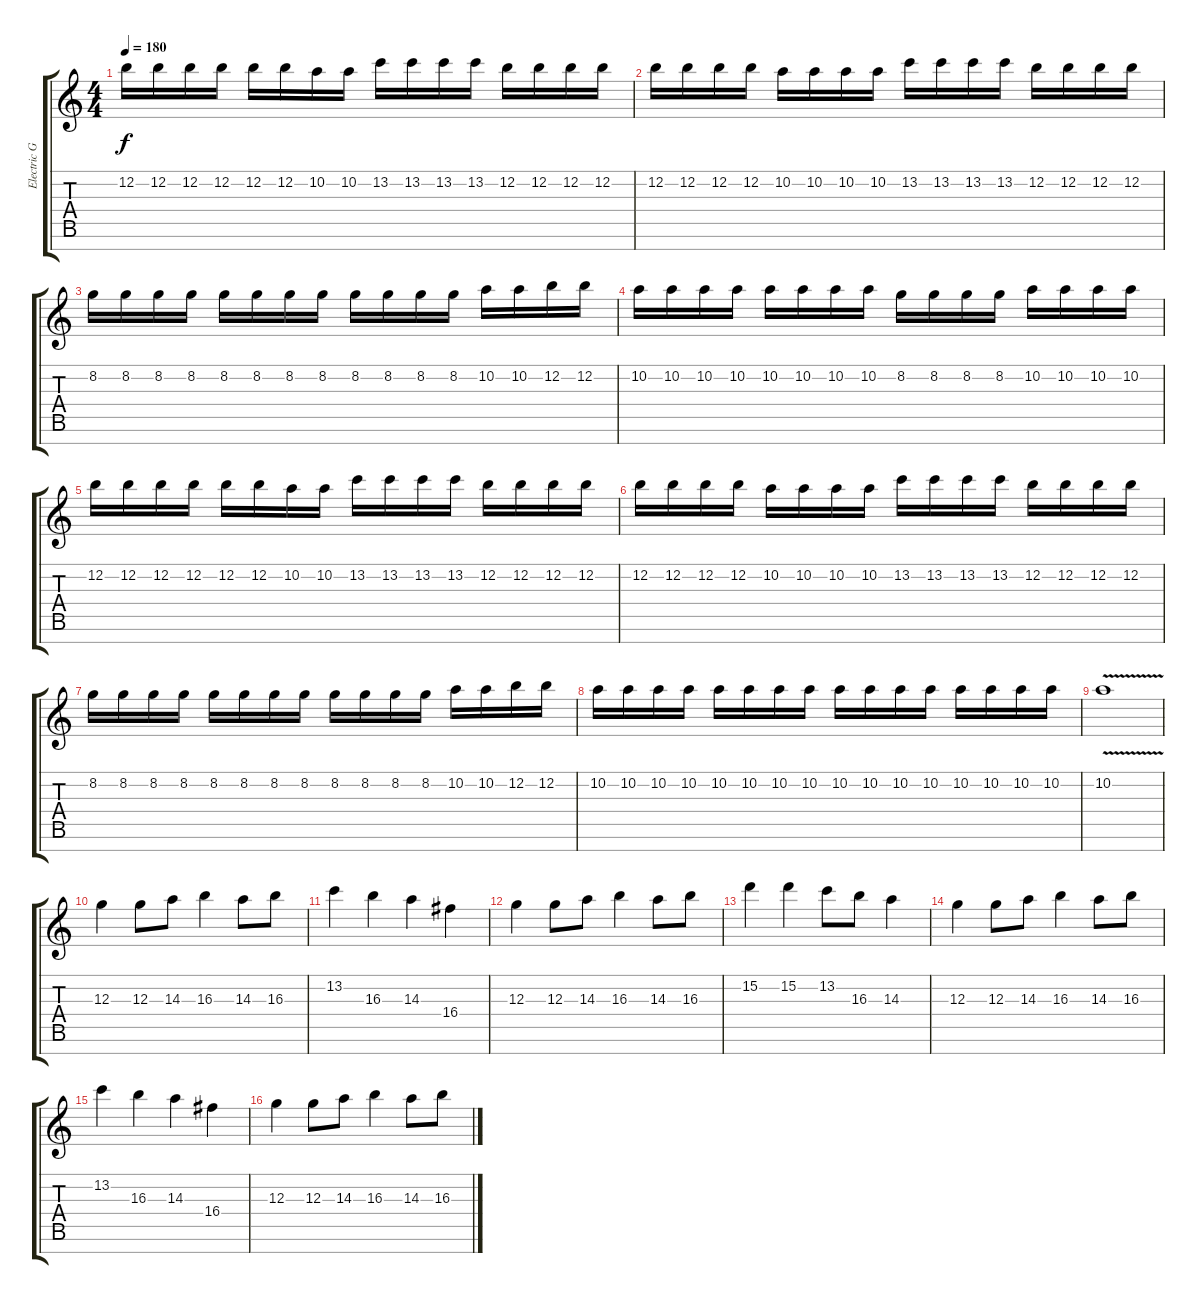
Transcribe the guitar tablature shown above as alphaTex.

\track ("Electric Guitar" "Electric G") {instrument overdrivenguitar}
\staff {score tabs}
\tuning (E4 B3 G3 D3 A2 E2 B1) {hide}
\ts (4 4)
\tempo 180
\clef g2
\ks c
12.2.16{dy f} 12.2.16 12.2.16 12.2.16 12.2.16 12.2.16 10.2.16 10.2.16 13.2.16 13.2.16 13.2.16 13.2.16 12.2.16 12.2.16 12.2.16 12.2.16 |
12.2.16 12.2.16 12.2.16 12.2.16 10.2.16 10.2.16 10.2.16 10.2.16 13.2.16 13.2.16 13.2.16 13.2.16 12.2.16 12.2.16 12.2.16 12.2.16 |
8.2.16 8.2.16 8.2.16 8.2.16 8.2.16 8.2.16 8.2.16 8.2.16 8.2.16 8.2.16 8.2.16 8.2.16 10.2.16 10.2.16 12.2.16 12.2.16 |
10.2.16 10.2.16 10.2.16 10.2.16 10.2.16 10.2.16 10.2.16 10.2.16 8.2.16 8.2.16 8.2.16 8.2.16 10.2.16 10.2.16 10.2.16 10.2.16 |
12.2.16 12.2.16 12.2.16 12.2.16 12.2.16 12.2.16 10.2.16 10.2.16 13.2.16 13.2.16 13.2.16 13.2.16 12.2.16 12.2.16 12.2.16 12.2.16 |
12.2.16 12.2.16 12.2.16 12.2.16 10.2.16 10.2.16 10.2.16 10.2.16 13.2.16 13.2.16 13.2.16 13.2.16 12.2.16 12.2.16 12.2.16 12.2.16 |
8.2.16 8.2.16 8.2.16 8.2.16 8.2.16 8.2.16 8.2.16 8.2.16 8.2.16 8.2.16 8.2.16 8.2.16 10.2.16 10.2.16 12.2.16 12.2.16 |
10.2.16 10.2.16 10.2.16 10.2.16 10.2.16 10.2.16 10.2.16 10.2.16 10.2.16 10.2.16 10.2.16 10.2.16 10.2.16 10.2.16 10.2.16 10.2.16 |
10.2{v}.1 |
12.3.4 12.3.8 14.3.8 16.3.4 14.3.8 16.3.8 |
13.2.4 16.3.4 14.3.4 16.4.4 |
12.3.4 12.3.8 14.3.8 16.3.4 14.3.8 16.3.8 |
15.2.4 15.2.4 13.2.8 16.3.8 14.3.4 |
12.3.4 12.3.8 14.3.8 16.3.4 14.3.8 16.3.8 |
13.2.4 16.3.4 14.3.4 16.4.4 |
12.3.4 12.3.8 14.3.8 16.3.4 14.3.8 16.3.8
